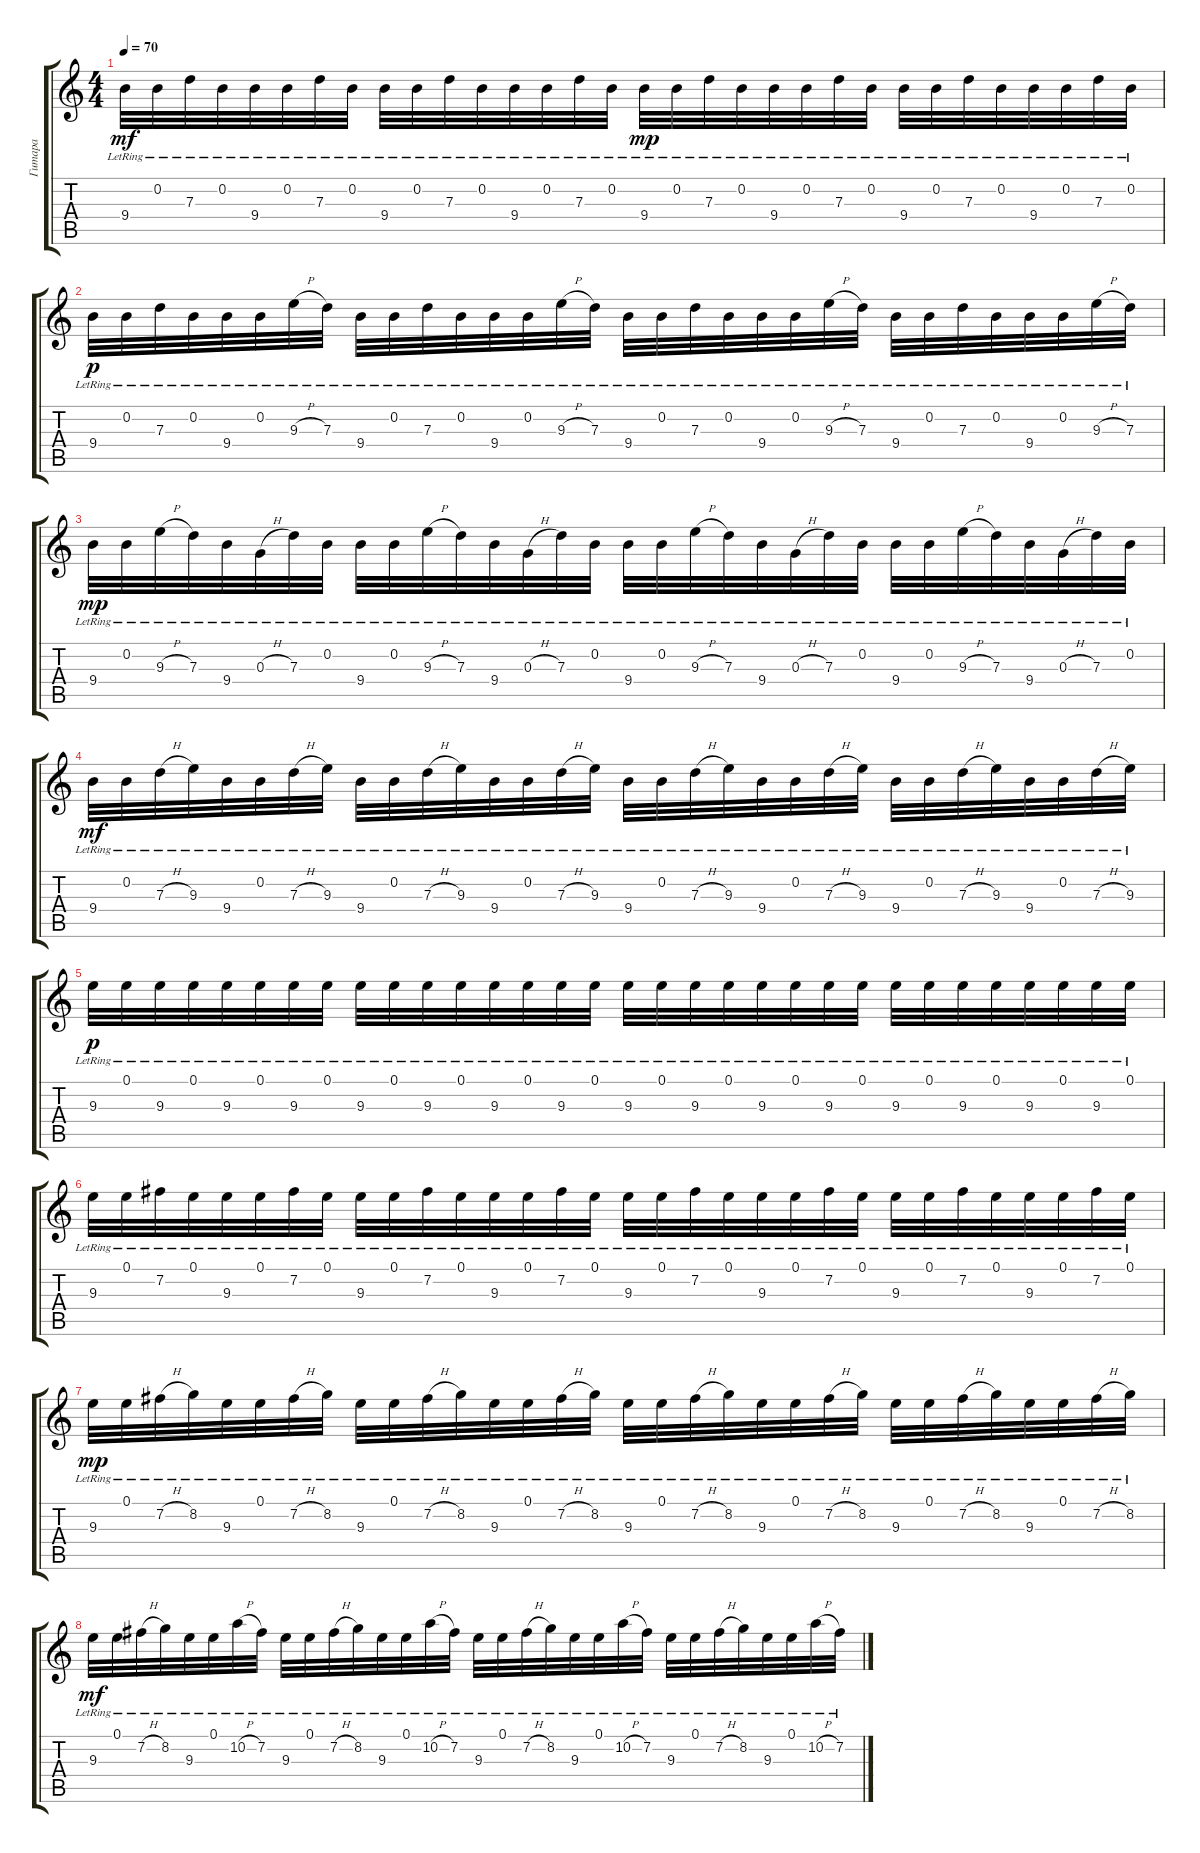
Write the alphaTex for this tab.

\track ("Гитара" "Гитара") {instrument acousticguitarnylon}
\staff {score tabs}
\tuning (E4 B3 G3 D3 A2 E2) {hide}
\ts (4 4)
\tempo 70
\clef g2
\ks c
9.4{lr}.32{dy mf} 0.2{lr}.32 7.3{lr}.32 0.2{lr}.32 9.4{lr}.32 0.2{lr}.32 7.3{lr}.32 0.2{lr}.32 9.4{lr}.32 0.2{lr}.32 7.3{lr}.32 0.2{lr}.32 9.4{lr}.32 0.2{lr}.32 7.3{lr}.32 0.2{lr}.32 9.4{lr}.32{dy mp} 0.2{lr}.32 7.3{lr}.32 0.2{lr}.32 9.4{lr}.32 0.2{lr}.32 7.3{lr}.32 0.2{lr}.32 9.4{lr}.32 0.2{lr}.32 7.3{lr}.32 0.2{lr}.32 9.4{lr}.32 0.2{lr}.32 7.3{lr}.32 0.2{lr}.32 |
9.4{lr}.32{dy p} 0.2{lr}.32 7.3{lr}.32 0.2{lr}.32 9.4{lr}.32 0.2{lr}.32 9.3{h lr}.32 7.3{lr}.32 9.4{lr}.32 0.2{lr}.32 7.3{lr}.32 0.2{lr}.32 9.4{lr}.32 0.2{lr}.32 9.3{h lr}.32 7.3{lr}.32 9.4{lr}.32 0.2{lr}.32 7.3{lr}.32 0.2{lr}.32 9.4{lr}.32 0.2{lr}.32 9.3{h lr}.32 7.3{lr}.32 9.4{lr}.32 0.2{lr}.32 7.3{lr}.32 0.2{lr}.32 9.4{lr}.32 0.2{lr}.32 9.3{h lr}.32 7.3{lr}.32 |
9.4{lr}.32{dy mp} 0.2{lr}.32 9.3{h lr}.32 7.3{lr}.32 9.4{lr}.32 0.3{h lr}.32 7.3{lr}.32 0.2{lr}.32 9.4{lr}.32 0.2{lr}.32 9.3{h lr}.32 7.3{lr}.32 9.4{lr}.32 0.3{h lr}.32 7.3{lr}.32 0.2{lr}.32 9.4{lr}.32 0.2{lr}.32 9.3{h lr}.32 7.3{lr}.32 9.4{lr}.32 0.3{h lr}.32 7.3{lr}.32 0.2{lr}.32 9.4{lr}.32 0.2{lr}.32 9.3{h lr}.32 7.3{lr}.32 9.4{lr}.32 0.3{h lr}.32 7.3{lr}.32 0.2{lr}.32 |
9.4{lr}.32{dy mf} 0.2{lr}.32 7.3{h lr}.32 9.3{lr}.32 9.4{lr}.32 0.2{lr}.32 7.3{h lr}.32 9.3{lr}.32 9.4{lr}.32 0.2{lr}.32 7.3{h lr}.32 9.3{lr}.32 9.4{lr}.32 0.2{lr}.32 7.3{h lr}.32 9.3{lr}.32 9.4{lr}.32 0.2{lr}.32 7.3{h lr}.32 9.3{lr}.32 9.4{lr}.32 0.2{lr}.32 7.3{h lr}.32 9.3{lr}.32 9.4{lr}.32 0.2{lr}.32 7.3{h lr}.32 9.3{lr}.32 9.4{lr}.32 0.2{lr}.32 7.3{h lr}.32 9.3{lr}.32 |
9.3{lr}.32{dy p} 0.1{lr}.32 9.3{lr}.32 0.1{lr}.32 9.3{lr}.32 0.1{lr}.32 9.3{lr}.32 0.1{lr}.32 9.3{lr}.32 0.1{lr}.32 9.3{lr}.32 0.1{lr}.32 9.3{lr}.32 0.1{lr}.32 9.3{lr}.32 0.1{lr}.32 9.3{lr}.32 0.1{lr}.32 9.3{lr}.32 0.1{lr}.32 9.3{lr}.32 0.1{lr}.32 9.3{lr}.32 0.1{lr}.32 9.3{lr}.32 0.1{lr}.32 9.3{lr}.32 0.1{lr}.32 9.3{lr}.32 0.1{lr}.32 9.3{lr}.32 0.1{lr}.32 |
9.3{lr}.32 0.1{lr}.32 7.2{lr}.32 0.1{lr}.32 9.3{lr}.32 0.1{lr}.32 7.2{lr}.32 0.1{lr}.32 9.3{lr}.32 0.1{lr}.32 7.2{lr}.32 0.1{lr}.32 9.3{lr}.32 0.1{lr}.32 7.2{lr}.32 0.1{lr}.32 9.3{lr}.32 0.1{lr}.32 7.2{lr}.32 0.1{lr}.32 9.3{lr}.32 0.1{lr}.32 7.2{lr}.32 0.1{lr}.32 9.3{lr}.32 0.1{lr}.32 7.2{lr}.32 0.1{lr}.32 9.3{lr}.32 0.1{lr}.32 7.2{lr}.32 0.1{lr}.32 |
9.3{lr}.32{dy mp} 0.1{lr}.32 7.2{h lr}.32 8.2{lr}.32 9.3{lr}.32 0.1{lr}.32 7.2{h lr}.32 8.2{lr}.32 9.3{lr}.32 0.1{lr}.32 7.2{h lr}.32 8.2{lr}.32 9.3{lr}.32 0.1{lr}.32 7.2{h lr}.32 8.2{lr}.32 9.3{lr}.32 0.1{lr}.32 7.2{h lr}.32 8.2{lr}.32 9.3{lr}.32 0.1{lr}.32 7.2{h lr}.32 8.2{lr}.32 9.3{lr}.32 0.1{lr}.32 7.2{h lr}.32 8.2{lr}.32 9.3{lr}.32 0.1{lr}.32 7.2{h lr}.32 8.2{lr}.32 |
9.3{lr}.32{dy mf} 0.1{lr}.32 7.2{h lr}.32 8.2{lr}.32 9.3{lr}.32 0.1{lr}.32 10.2{h lr}.32 7.2{lr}.32 9.3{lr}.32 0.1{lr}.32 7.2{h lr}.32 8.2{lr}.32 9.3{lr}.32 0.1{lr}.32 10.2{h lr}.32 7.2{lr}.32 9.3{lr}.32 0.1{lr}.32 7.2{h lr}.32 8.2{lr}.32 9.3{lr}.32 0.1{lr}.32 10.2{h lr}.32 7.2{lr}.32 9.3{lr}.32 0.1{lr}.32 7.2{h lr}.32 8.2{lr}.32 9.3{lr}.32 0.1{lr}.32 10.2{h lr}.32 7.2{lr}.32
